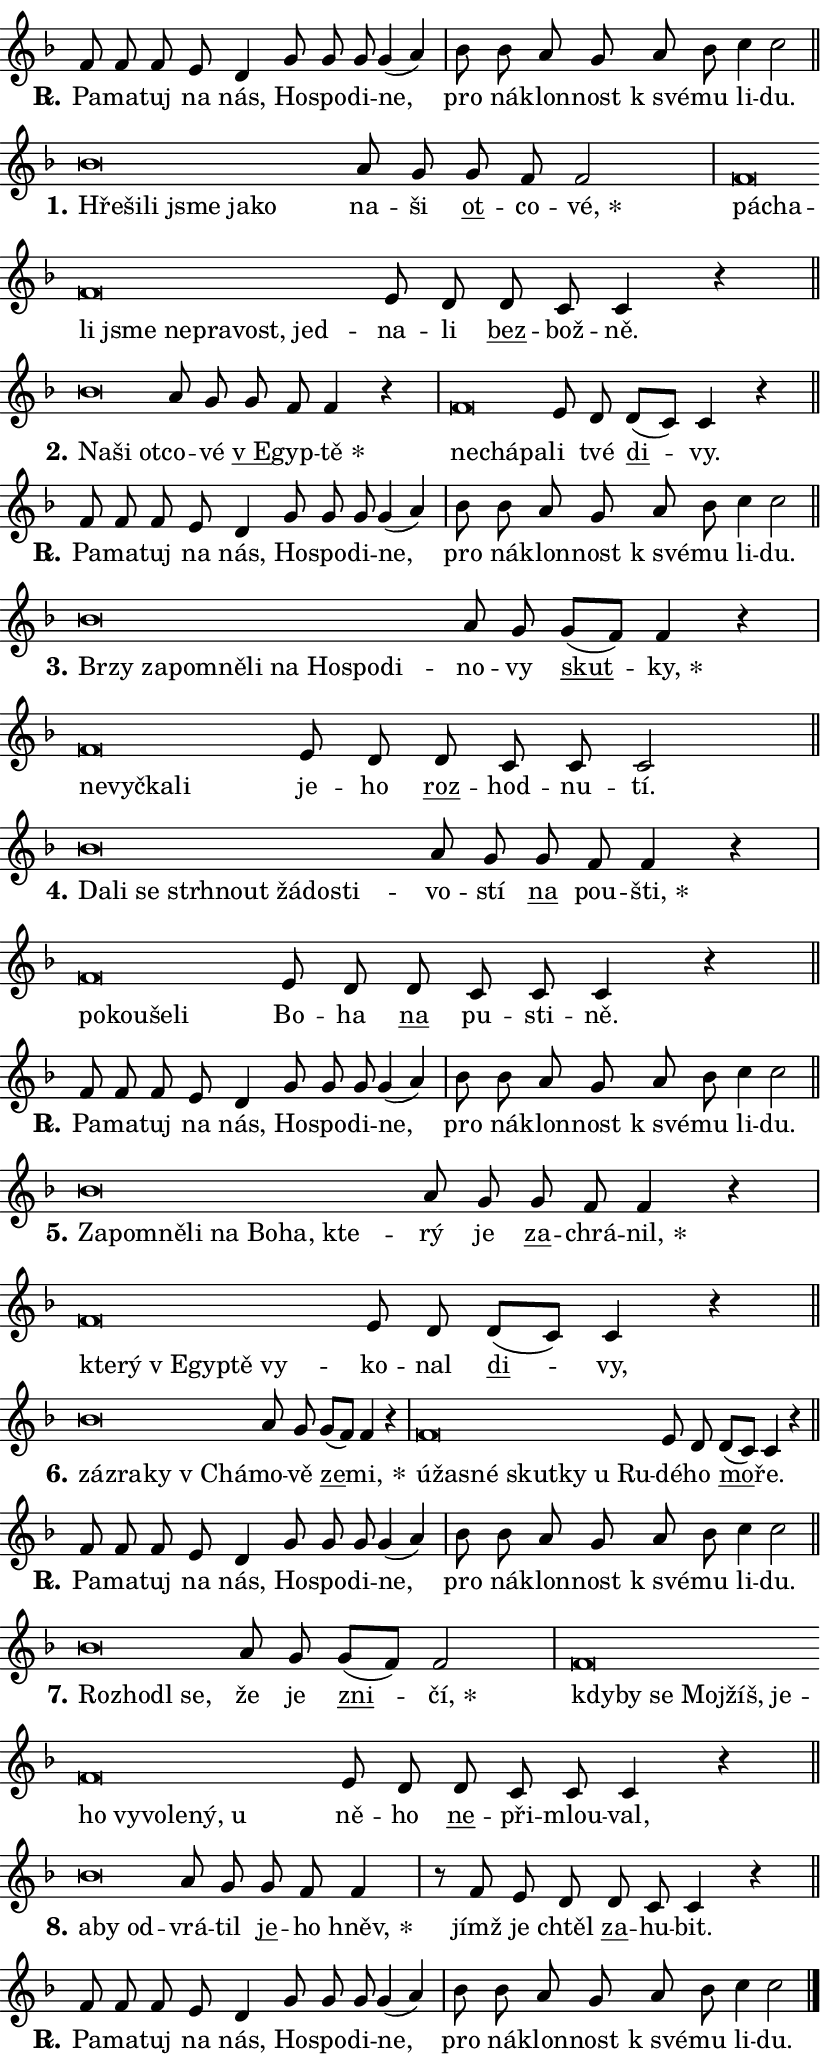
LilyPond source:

\version "2.24.0"
\header { tagline = "" }
\paper {
  indent = 0\cm
  top-margin = 0\cm
  right-margin = 0.13\cm % to fit lyric hyphens
  bottom-margin = 0\cm
  left-margin = 0\cm
  paper-width = 14\cm
  page-breaking = #ly:one-page-breaking
  system-system-spacing.basic-distance = #11
  score-system-spacing.basic-distance = #11
  ragged-last = ##f
}


%% Author: Thomas Morley
%% https://lists.gnu.org/archive/html/lilypond-user/2020-05/msg00002.html
#(define (line-position grob)
"Returns position of @var[grob} in current system:
   @code{'start}, if at first time-step
   @code{'end}, if at last time-step
   @code{'middle} otherwise
"
  (let* ((col (ly:item-get-column grob))
         (ln (ly:grob-object col 'left-neighbor))
         (rn (ly:grob-object col 'right-neighbor))
         (col-to-check-left (if (ly:grob? ln) ln col))
         (col-to-check-right (if (ly:grob? rn) rn col))
         (break-dir-left
           (and
             (ly:grob-property col-to-check-left 'non-musical #f)
             (ly:item-break-dir col-to-check-left)))
         (break-dir-right
           (and
             (ly:grob-property col-to-check-right 'non-musical #f)
             (ly:item-break-dir col-to-check-right))))
        (cond ((eqv? 1 break-dir-left) 'start)
              ((eqv? -1 break-dir-right) 'end)
              (else 'middle))))

#(define (tranparent-at-line-position vctor)
  (lambda (grob)
  "Relying on @code{line-position} select the relevant enry from @var{vctor}.
Used to determine transparency,"
    (case (line-position grob)
      ((end) (not (vector-ref vctor 0)))
      ((middle) (not (vector-ref vctor 1)))
      ((start) (not (vector-ref vctor 2))))))

noteHeadBreakVisibility =
#(define-music-function (break-visibility)(vector?)
"Makes @code{NoteHead}s transparent relying on @var{break-visibility}"
#{
  \override NoteHead.transparent =
    #(tranparent-at-line-position break-visibility)
#})

#(define delete-ledgers-for-transparent-note-heads
  (lambda (grob)
    "Reads whether a @code{NoteHead} is transparent.
If so this @code{NoteHead} is removed from @code{'note-heads} from
@var{grob}, which is supposed to be @code{LedgerLineSpanner}.
As a result ledgers are not printed for this @code{NoteHead}"
    (let* ((nhds-array (ly:grob-object grob 'note-heads))
           (nhds-list
             (if (ly:grob-array? nhds-array)
                 (ly:grob-array->list nhds-array)
                 '()))
           ;; Relies on the transparent-property being done before
           ;; Staff.LedgerLineSpanner.after-line-breaking is executed.
           ;; This is fragile ...
           (to-keep
             (remove
               (lambda (nhd)
                 (ly:grob-property nhd 'transparent #f))
               nhds-list)))
      ;; TODO find a better method to iterate over grob-arrays, similiar
      ;; to filter/remove etc for lists
      ;; For now rebuilt from scratch
      (set! (ly:grob-object grob 'note-heads)  '())
      (for-each
        (lambda (nhd)
          (ly:pointer-group-interface::add-grob grob 'note-heads nhd))
        to-keep))))

squashNotes = {
  \override NoteHead.X-extent = #'(-0.2 . 0.2)
  \override NoteHead.Y-extent = #'(-0.75 . 0)
  \override NoteHead.stencil =
    #(lambda (grob)
       (let ((pos (ly:grob-property grob 'staff-position)))
         (begin
           (if (< pos -7) (display "ERROR: Lower brevis then expected\n") (display ""))
           (if (<= pos -6) ly:text-interface::print ly:note-head::print))))
}
unSquashNotes = {
  \revert NoteHead.X-extent
  \revert NoteHead.Y-extent
  \revert NoteHead.stencil
}

hideNotes = \noteHeadBreakVisibility #begin-of-line-visible
unHideNotes = \noteHeadBreakVisibility #all-visible

% work-around for resetting accidentals
% https://lilypond.org/doc/v2.23/Documentation/notation/displaying-rhythms#unmetered-music
cadenzaMeasure = {
  \cadenzaOff
  \partial 1024 s1024
  \cadenzaOn
}

#(define-markup-command (accent layout props text) (markup?)
  "Underline accented syllable"
  (interpret-markup layout props
    #{\markup \override #'(offset . 4.3) \underline { #text }#}))

responsum = \markup \concat {
  "R" \hspace #-1.05 \path #0.1 #'((moveto 0 0.07) (lineto 0.9 0.8)) \hspace #0.05 "."
}

spaceSize = #0.6828661417322834 % exact space size for TeX Gyre Schola

\layout {
  \context {
    \Staff
    \remove "Time_signature_engraver"
    \override LedgerLineSpanner.after-line-breaking = #delete-ledgers-for-transparent-note-heads
  }
  \context {
    \Lyrics {
      \override LyricSpace.minimum-distance = \spaceSize
      \override LyricText.font-name = #"TeX Gyre Schola"
      \override LyricText.font-size = 1
      \override StanzaNumber.font-name = #"TeX Gyre Schola Bold"
      \override StanzaNumber.font-size = 1
    }
  }
  \context {
    \Score 
    \override NoteHead.text =
      #(lambda (grob) 
        (let ((pos (ly:grob-property grob 'staff-position)))
          #{\markup {
            \combine
              \halign #-0.55 \raise #(if (= pos -6) 0 0.5) \override #'(thickness . 2) \draw-line #'(3.2 . 0)
              \musicglyph "noteheads.sM1"
          }#}))
  }
}

% magnetic-lyrics.ily
%
%   written by
%     Jean Abou Samra <jean@abou-samra.fr>
%     Werner Lemberg <wl@gnu.org>
%
%   adapted by
%     Jiri Hon <jiri.hon@gmail.com>
%
% Version 2022-Apr-15

% https://www.mail-archive.com/lilypond-user@gnu.org/msg149350.html

#(define (Left_hyphen_pointer_engraver context)
   "Collect syllable-hyphen-syllable occurrences in lyrics and store
them in properties.  This engraver only looks to the left.  For
example, if the lyrics input is @code{foo -- bar}, it does the
following.

@itemize @bullet
@item
Set the @code{text} property of the @code{LyricHyphen} grob between
@q{foo} and @q{bar} to @code{foo}.

@item
Set the @code{left-hyphen} property of the @code{LyricText} grob with
text @q{foo} to the @code{LyricHyphen} grob between @q{foo} and
@q{bar}.
@end itemize

Use this auxiliary engraver in combination with the
@code{lyric-@/text::@/apply-@/magnetic-@/offset!} hook."
   (let ((hyphen #f)
         (text #f))
     (make-engraver
      (acknowledgers
       ((lyric-syllable-interface engraver grob source-engraver)
        (set! text grob)))
      (end-acknowledgers
       ((lyric-hyphen-interface engraver grob source-engraver)
        ;(when (not (grob::has-interface grob 'lyric-space-interface))
          (set! hyphen grob)));)
      ((stop-translation-timestep engraver)
       (when (and text hyphen)
         (ly:grob-set-object! text 'left-hyphen hyphen))
       (set! text #f)
       (set! hyphen #f)))))

#(define (lyric-text::apply-magnetic-offset! grob)
   "If the space between two syllables is less than the value in
property @code{LyricText@/.details@/.squash-threshold}, move the right
syllable to the left so that it gets concatenated with the left
syllable.

Use this function as a hook for
@code{LyricText@/.after-@/line-@/breaking} if the
@code{Left_@/hyphen_@/pointer_@/engraver} is active."
   (let ((hyphen (ly:grob-object grob 'left-hyphen #f)))
     (when hyphen
       (let ((left-text (ly:spanner-bound hyphen LEFT)))
         (when (grob::has-interface left-text 'lyric-syllable-interface)
           (let* ((common (ly:grob-common-refpoint grob left-text X))
                  (this-x-ext (ly:grob-extent grob common X))
                  (left-x-ext
                   (begin
                     ;; Trigger magnetism for left-text.
                     (ly:grob-property left-text 'after-line-breaking)
                     (ly:grob-extent left-text common X)))
                  ;; `delta` is the gap width between two syllables.
                  (delta (- (interval-start this-x-ext)
                            (interval-end left-x-ext)))
                  (details (ly:grob-property grob 'details))
                  (threshold (assoc-get 'squash-threshold details 0.2)))
             (when (< delta threshold)
               (let* (;; We have to manipulate the input text so that
                      ;; ligatures crossing syllable boundaries are not
                      ;; disabled.  For languages based on the Latin
                      ;; script this is essentially a beautification.
                      ;; However, for non-Western scripts it can be a
                      ;; necessity.
                      (lt (ly:grob-property left-text 'text))
                      (rt (ly:grob-property grob 'text))
                      (is-space (grob::has-interface hyphen 'lyric-space-interface))
                      (space (if is-space " " ""))
                      (extra-delta (if is-space spaceSize 0))
                      ;; Append new syllable.
                      (ltrt-space (if (and (string? lt) (string? rt))
                                (string-append lt space rt)
                                (make-concat-markup (list lt space rt))))
                      ;; Right-align `ltrt` to the right side.
                      (ltrt-space-markup (grob-interpret-markup
                               grob
                               (make-translate-markup
                                (cons (interval-length this-x-ext) 0)
                                (make-right-align-markup ltrt-space)))))
                 (begin
                   ;; Don't print `left-text`.
                   (ly:grob-set-property! left-text 'stencil #f)
                   ;; Set text and stencil (which holds all collected
                   ;; syllables so far) and shift it to the left.
                   (ly:grob-set-property! grob 'text ltrt-space)
                   (ly:grob-set-property! grob 'stencil ltrt-space-markup)
                   (ly:grob-translate-axis! grob (- (- delta extra-delta)) X))))))))))


#(define (lyric-hyphen::displace-bounds-first grob)
   ;; Make very sure this callback isn't triggered too early.
   (let ((left (ly:spanner-bound grob LEFT))
         (right (ly:spanner-bound grob RIGHT)))
     (ly:grob-property left 'after-line-breaking)
     (ly:grob-property right 'after-line-breaking)
     (ly:lyric-hyphen::print grob)))

squashThreshold = #0.4

\layout {
  \context {
    \Lyrics
    \consists #Left_hyphen_pointer_engraver
    \override LyricText.after-line-breaking =
      #lyric-text::apply-magnetic-offset!
    \override LyricHyphen.stencil = #lyric-hyphen::displace-bounds-first
    \override LyricText.details.squash-threshold = \squashThreshold
    \override LyricHyphen.minimum-distance = 0
    \override LyricHyphen.minimum-length = \squashThreshold
  }
}

squashText = \override LyricText.details.squash-threshold = 9999
unSquashText = \override LyricText.details.squash-threshold = \squashThreshold

leftText = \override LyricText.self-alignment-X = #LEFT
unLeftText = \revert LyricText.self-alignment-X

starOffset = #(lambda (grob) 
                (let ((x_offset (ly:self-alignment-interface::aligned-on-x-parent grob)))
                  (if (= x_offset 0) 0 (+ x_offset 1.2))))

star = #(define-music-function (syllable)(string?)
"Append star separator at the end of a syllable"
#{
  \once \override LyricText.X-offset = #starOffset
  \lyricmode { \markup {
    #syllable
    \override #'((font-name . "TeX Gyre Schola Bold")) \hspace #0.2 \lower #0.65 \larger "*"
  } }
#})

starAccent = #(define-music-function (syllable)(string?)
"Append star separator at the end of a syllable and make accent"
#{
  \once \override LyricText.X-offset = #starOffset
  \lyricmode { \markup {
    \accent #syllable
    \override #'((font-name . "TeX Gyre Schola Bold")) \hspace #0.2 \lower #0.65 \larger "*"
  } }
#})

breath = #(define-music-function (syllable)(string?)
"Append breathing indicator at the end of a syllable"
#{
  \lyricmode { \markup { #syllable "+" } }
#})

optionalBreath = #(define-music-function (syllable)(string?)
"Append optional breathing indicator at the end of a syllable"
#{
  \lyricmode { \markup { #syllable "(+)" } }
#})


\score {
    <<
        \new Voice = "melody" { \cadenzaOn \key f \major \relative { f'8 f f e d4 \bar "" g8 g g \bar "" g4( a) \cadenzaMeasure \bar "|" bes8 bes a g \bar "" a bes c4 c2 \cadenzaMeasure \bar "||" \break } }
        \new Lyrics \lyricsto "melody" { \lyricmode { \set stanza = \responsum
Pa -- ma -- tuj na nás, Ho -- spo -- di -- ne, pro ná -- klon -- nost "k své" -- mu li -- du. } }
    >>
    \layout {}
}

\score {
    <<
        \new Voice = "melody" { \cadenzaOn \key f \major \relative { \squashNotes bes'\breve*1/16 \hideNotes \breve*1/16 \bar "" \breve*1/16 \bar "" \breve*1/16 \bar "" \breve*1/16 \breve*1/16 \bar "" \unHideNotes \unSquashNotes a8 g \bar "" g f f2 \cadenzaMeasure \bar "|" \squashNotes f\breve*1/16 \hideNotes \breve*1/16 \bar "" \breve*1/16 \bar "" \breve*1/16 \bar "" \breve*1/16 \bar "" \breve*1/16 \bar "" \breve*1/16 \breve*1/16 \bar "" \unHideNotes \unSquashNotes e8 d \bar "" d c c4 r \cadenzaMeasure \bar "||" \break } }
        \new Lyrics \lyricsto "melody" { \lyricmode { \set stanza = "1."
\leftText Hře -- \squashText ši -- li jsme ja -- ko \unLeftText \unSquashText na -- ši \markup \accent ot -- co -- \star vé, \leftText pá -- \squashText cha -- li jsme ne -- pra -- vost, jed -- \unLeftText \unSquashText na -- li \markup \accent bez -- bož -- ně. } }
    >>
    \layout {}
}

\score {
    <<
        \new Voice = "melody" { \cadenzaOn \key f \major \relative { \squashNotes bes'\breve*1/16 \hideNotes \breve*1/16 \breve*1/16 \bar "" \unHideNotes \unSquashNotes a8 g \bar "" g f f4 r \cadenzaMeasure \bar "|" \squashNotes f\breve*1/16 \hideNotes \breve*1/16 \breve*1/16 \bar "" \unHideNotes \unSquashNotes e8 d \bar "" d[( c)] c4 r \cadenzaMeasure \bar "||" \break } }
        \new Lyrics \lyricsto "melody" { \lyricmode { \set stanza = "2."
\leftText Na -- \squashText ši ot -- \unLeftText \unSquashText co -- vé \markup \accent "v E" -- gyp -- \star tě \leftText ne -- \squashText chá -- pa -- \unLeftText \unSquashText li tvé \markup \accent di -- vy. } }
    >>
    \layout {}
}

\score {
    <<
        \new Voice = "melody" { \cadenzaOn \key f \major \relative { f'8 f f e d4 \bar "" g8 g g \bar "" g4( a) \cadenzaMeasure \bar "|" bes8 bes a g \bar "" a bes c4 c2 \cadenzaMeasure \bar "||" \break } }
        \new Lyrics \lyricsto "melody" { \lyricmode { \set stanza = \responsum
Pa -- ma -- tuj na nás, Ho -- spo -- di -- ne, pro ná -- klon -- nost "k své" -- mu li -- du. } }
    >>
    \layout {}
}

\score {
    <<
        \new Voice = "melody" { \cadenzaOn \key f \major \relative { \squashNotes bes'\breve*1/16 \hideNotes \breve*1/16 \bar "" \breve*1/16 \bar "" \breve*1/16 \bar "" \breve*1/16 \bar "" \breve*1/16 \bar "" \breve*1/16 \bar "" \breve*1/16 \bar "" \breve*1/16 \breve*1/16 \bar "" \unHideNotes \unSquashNotes a8 g \bar "" g[( f)] f4 r \cadenzaMeasure \bar "|" \squashNotes f\breve*1/16 \hideNotes \breve*1/16 \bar "" \breve*1/16 \breve*1/16 \bar "" \unHideNotes \unSquashNotes e8 d \bar "" d c c c2 \cadenzaMeasure \bar "||" \break } }
        \new Lyrics \lyricsto "melody" { \lyricmode { \set stanza = "3."
\leftText Br -- \squashText zy za -- po -- mně -- li na Ho -- spo -- di -- \unLeftText \unSquashText no -- vy \markup \accent skut -- \star ky, \leftText ne -- \squashText vy -- čka -- li \unLeftText \unSquashText je -- ho \markup \accent roz -- hod -- nu -- tí. } }
    >>
    \layout {}
}

\score {
    <<
        \new Voice = "melody" { \cadenzaOn \key f \major \relative { \squashNotes bes'\breve*1/16 \hideNotes \breve*1/16 \bar "" \breve*1/16 \bar "" \breve*1/16 \bar "" \breve*1/16 \bar "" \breve*1/16 \bar "" \breve*1/16 \breve*1/16 \bar "" \unHideNotes \unSquashNotes a8 g \bar "" g f f4 r \cadenzaMeasure \bar "|" \squashNotes f\breve*1/16 \hideNotes \breve*1/16 \bar "" \breve*1/16 \breve*1/16 \bar "" \unHideNotes \unSquashNotes e8 d \bar "" d c c c4 r \cadenzaMeasure \bar "||" \break } }
        \new Lyrics \lyricsto "melody" { \lyricmode { \set stanza = "4."
\leftText Da -- \squashText li se strh -- nout žá -- do -- sti -- \unLeftText \unSquashText vo -- stí \markup \accent na pou -- \star šti, \leftText po -- \squashText kou -- še -- li \unLeftText \unSquashText Bo -- ha \markup \accent na pu -- sti -- ně. } }
    >>
    \layout {}
}

\score {
    <<
        \new Voice = "melody" { \cadenzaOn \key f \major \relative { f'8 f f e d4 \bar "" g8 g g \bar "" g4( a) \cadenzaMeasure \bar "|" bes8 bes a g \bar "" a bes c4 c2 \cadenzaMeasure \bar "||" \break } }
        \new Lyrics \lyricsto "melody" { \lyricmode { \set stanza = \responsum
Pa -- ma -- tuj na nás, Ho -- spo -- di -- ne, pro ná -- klon -- nost "k své" -- mu li -- du. } }
    >>
    \layout {}
}

\score {
    <<
        \new Voice = "melody" { \cadenzaOn \key f \major \relative { \squashNotes bes'\breve*1/16 \hideNotes \breve*1/16 \bar "" \breve*1/16 \bar "" \breve*1/16 \bar "" \breve*1/16 \bar "" \breve*1/16 \bar "" \breve*1/16 \breve*1/16 \bar "" \unHideNotes \unSquashNotes a8 g \bar "" g f f4 r \cadenzaMeasure \bar "|" \squashNotes f\breve*1/16 \hideNotes \breve*1/16 \bar "" \breve*1/16 \bar "" \breve*1/16 \bar "" \breve*1/16 \breve*1/16 \bar "" \unHideNotes \unSquashNotes e8 d \bar "" d[( c)] c4 r \cadenzaMeasure \bar "||" \break } }
        \new Lyrics \lyricsto "melody" { \lyricmode { \set stanza = "5."
\leftText Za -- \squashText po -- mně -- li na Bo -- ha, kte -- \unLeftText \unSquashText rý je \markup \accent za -- chrá -- \star nil, \leftText kte -- \squashText rý "v E" -- gyp -- tě vy -- \unLeftText \unSquashText ko -- nal \markup \accent di -- vy, } }
    >>
    \layout {}
}

\score {
    <<
        \new Voice = "melody" { \cadenzaOn \key f \major \relative { \squashNotes bes'\breve*1/16 \hideNotes \breve*1/16 \bar "" \breve*1/16 \breve*1/16 \bar "" \unHideNotes \unSquashNotes a8 g \bar "" g[( f)] f4 r \cadenzaMeasure \bar "|" \squashNotes f\breve*1/16 \hideNotes \breve*1/16 \bar "" \breve*1/16 \bar "" \breve*1/16 \bar "" \breve*1/16 \bar "" \breve*1/16 \breve*1/16 \bar "" \unHideNotes \unSquashNotes e8 d \bar "" d[( c)] c4 r \cadenzaMeasure \bar "||" \break } }
        \new Lyrics \lyricsto "melody" { \lyricmode { \set stanza = "6."
\leftText zá -- \squashText zra -- ky "v Chá" -- \unLeftText \unSquashText mo -- vě \markup \accent ze -- \star mi, \leftText ú -- \squashText ža -- sné skut -- ky u Ru -- \unLeftText \unSquashText dé -- ho \markup \accent mo -- ře. } }
    >>
    \layout {}
}

\score {
    <<
        \new Voice = "melody" { \cadenzaOn \key f \major \relative { f'8 f f e d4 \bar "" g8 g g \bar "" g4( a) \cadenzaMeasure \bar "|" bes8 bes a g \bar "" a bes c4 c2 \cadenzaMeasure \bar "||" \break } }
        \new Lyrics \lyricsto "melody" { \lyricmode { \set stanza = \responsum
Pa -- ma -- tuj na nás, Ho -- spo -- di -- ne, pro ná -- klon -- nost "k své" -- mu li -- du. } }
    >>
    \layout {}
}

\score {
    <<
        \new Voice = "melody" { \cadenzaOn \key f \major \relative { \squashNotes bes'\breve*1/16 \hideNotes \breve*1/16 \bar "" \breve*1/16 \breve*1/16 \bar "" \unHideNotes \unSquashNotes a8 g \bar "" g[( f)] f2 \cadenzaMeasure \bar "|" \squashNotes f\breve*1/16 \hideNotes \breve*1/16 \bar "" \breve*1/16 \bar "" \breve*1/16 \bar "" \breve*1/16 \bar "" \breve*1/16 \bar "" \breve*1/16 \bar "" \breve*1/16 \bar "" \breve*1/16 \bar "" \breve*1/16 \bar "" \breve*1/16 \breve*1/16 \bar "" \unHideNotes \unSquashNotes e8 d \bar "" d c c c4 r \cadenzaMeasure \bar "||" \break } }
        \new Lyrics \lyricsto "melody" { \lyricmode { \set stanza = "7."
\leftText Roz -- \squashText ho -- dl se, \unLeftText \unSquashText že je \markup \accent zni -- \star čí, \leftText kdy -- \squashText by se Moj -- žíš, je -- ho vy -- vo -- le -- ný, u \unLeftText \unSquashText ně -- ho \markup \accent ne -- při -- mlou -- val, } }
    >>
    \layout {}
}

\score {
    <<
        \new Voice = "melody" { \cadenzaOn \key f \major \relative { \squashNotes bes'\breve*1/16 \hideNotes \breve*1/16 \breve*1/16 \bar "" \unHideNotes \unSquashNotes a8 g \bar "" g f f4 \cadenzaMeasure \bar "|" r8 f8 e8 d \bar "" d c c4 r \cadenzaMeasure \bar "||" \break } }
        \new Lyrics \lyricsto "melody" { \lyricmode { \set stanza = "8."
\leftText a -- \squashText by od -- \unLeftText \unSquashText vrá -- til \markup \accent je -- ho \star hněv, jímž je chtěl \markup \accent za -- hu -- bit. } }
    >>
    \layout {}
}

\score {
    <<
        \new Voice = "melody" { \cadenzaOn \key f \major \relative { f'8 f f e d4 \bar "" g8 g g \bar "" g4( a) \cadenzaMeasure \bar "|" bes8 bes a g \bar "" a bes c4 c2 \cadenzaMeasure \bar "||" \break } \bar "|." }
        \new Lyrics \lyricsto "melody" { \lyricmode { \set stanza = \responsum
Pa -- ma -- tuj na nás, Ho -- spo -- di -- ne, pro ná -- klon -- nost "k své" -- mu li -- du. } }
    >>
    \layout {}
}
